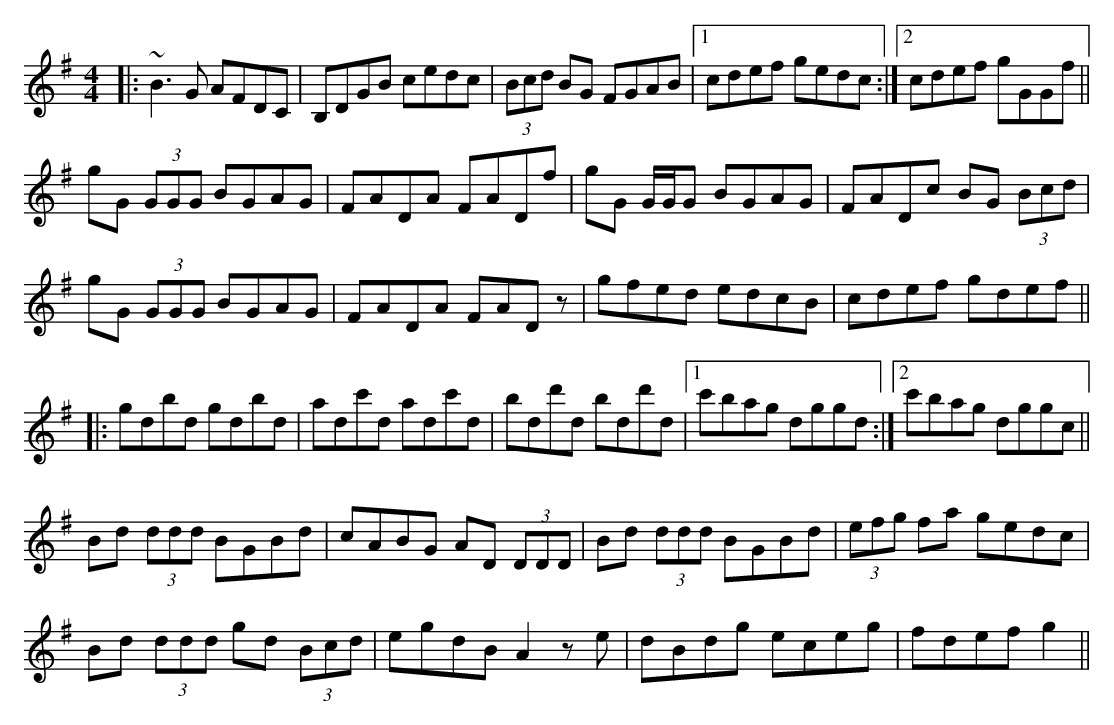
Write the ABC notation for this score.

X:1
M:4/4
K:G
|:~B3G AFDC|B,DGB cedc|(3Bcd BG FGAB|1 cdef gedc:|2 cdef gGGf||
gG (3GGG BGAG|FADA FADf|gG G/G/G BGAG|FADc BG (3Bcd|
gG (3GGG BGAG|FADA FADz|gfed edcB|cdef gdef||
|:gdbd gdbd|adc'd adc'd|bdd'd bdd'd|1 c'bag dggd:|2 c'bag dggc||
Bd (3ddd BGBd|cABG AD (3DDD|Bd (3ddd BGBd|(3efg fa gedc|
Bd (3ddd gd (3Bcd| egdB A2 ze |dBdg eceg|fdef g2||
